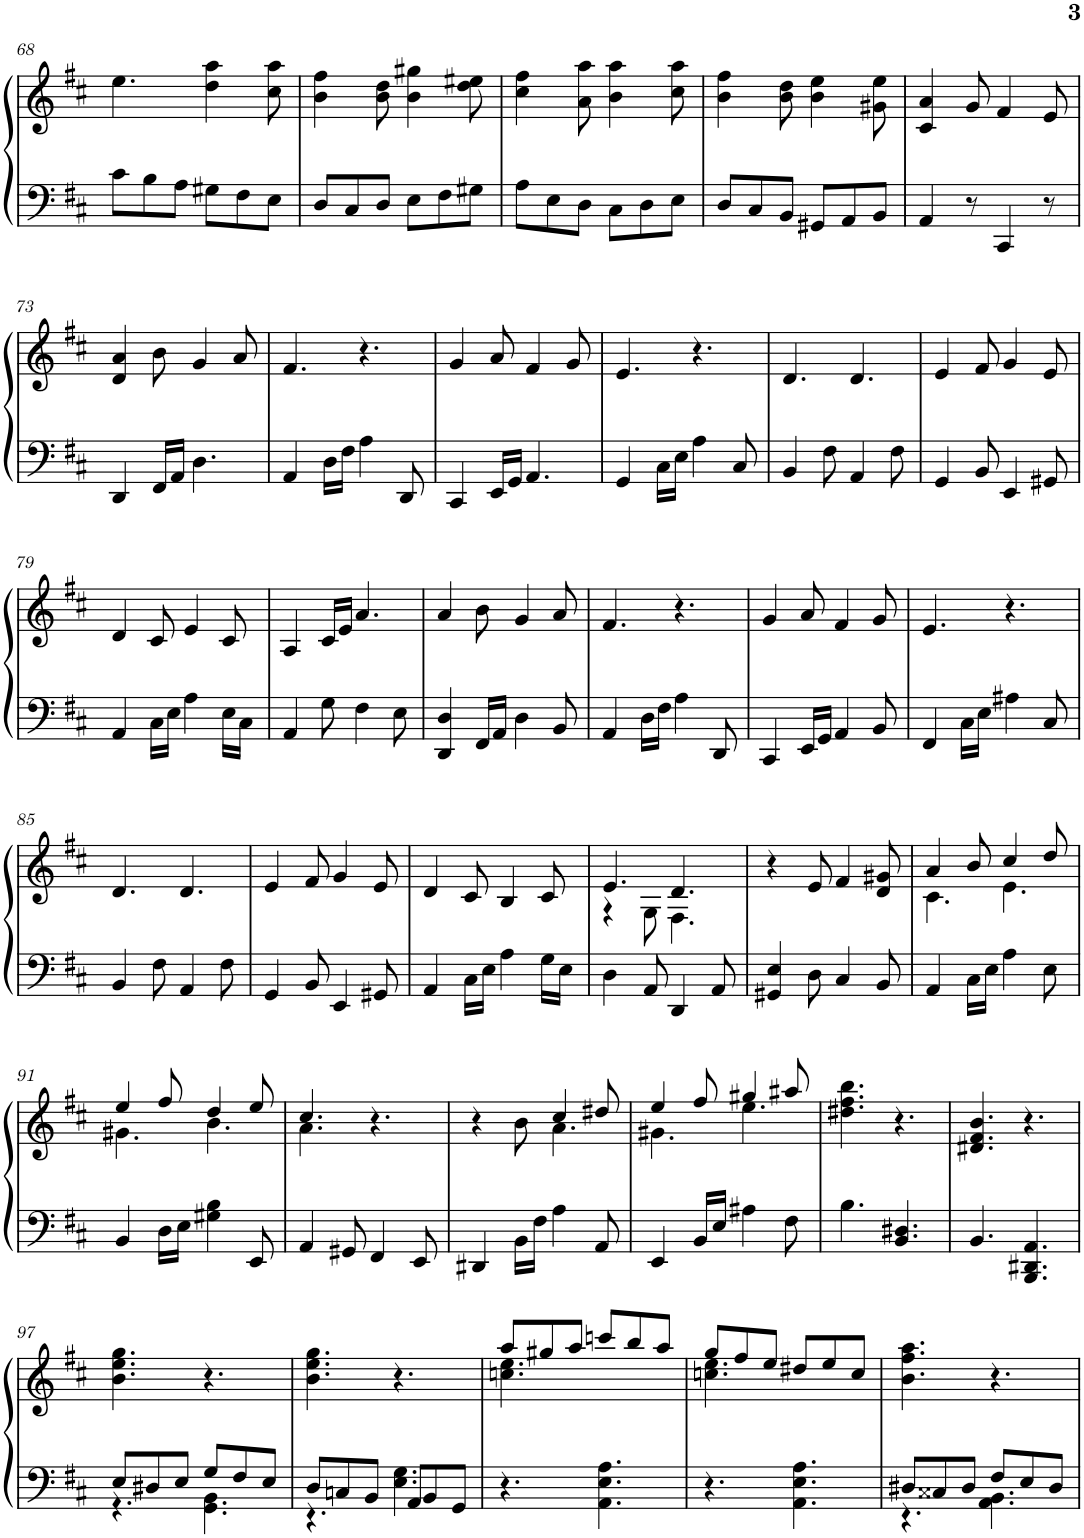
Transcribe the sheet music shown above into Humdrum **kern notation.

**kern	**kern
*part1	*part1
*staff2	*staff1
*I"Piano	*
*I'Pno	*
!!LO:PB:g=z
*clefF4	*clefG2
*k[f#c#]	*k[f#c#]
*M6/8	*M6/8
=68	=68
8c#\L	4.ee\
8B\	.
8A\J	.
8G#X\L	4dd\ 4aa\
8F#\	.
8E\J	8cc#\ 8aa\
=69	=69
8D/L	4b\ 4ff#\
8C#/	.
8D/J	8b\ 8dd\
8E\L	4b\ 4gg#X\
8F#\	.
8G#X\J	8dd\ 8ee#X\
=70	=70
8A\L	4cc#\ 4ff#\
8E\	.
8D\J	8a\ 8aa\
8C#\L	4b\ 4aa\
8D\	.
8E\J	8cc#\ 8aa\
=71	=71
8D/L	4b\ 4ff#\
8C#/	.
8BB/J	8b\ 8dd\
8GG#X/L	4b\ 4ee\
8AA/	.
8BB/J	8g#X\ 8ee\
=72	=72
4AA/	4c#/ 4a/
8r	8g/
4CC#/	4f#/
8r	8e/
!!LO:LB:g=z
=73	=73
4DD/	4d/ 4a/
16FF#/LL	8b\
16AA/JJ	.
4.D\	4g/
.	8a/
=74	=74
4AA/	4.f#/
16D\LL	.
16F#\JJ	.
4A\	4.r
8DD/	.
=75	=75
4CC#/	4g/
16EE/LL	8a/
16GG/JJ	.
4.AA/	4f#/
.	8g/
=76	=76
4GG/	4.e/
16C#\LL	.
16E\JJ	.
4A\	4.r
8C#/	.
=77	=77
4BB/	4.d/
8F#\	.
4AA/	4.d/
8F#\	.
=78	=78
4GG/	4e/
8BB/	8f#/
4EE/	4g/
8GG#X/	8e/
!!LO:LB:g=z
=79	=79
4AA/	4d/
16C#\LL	8c#/
16E\JJ	.
4A\	4e/
16E\LL	8c#/
16C#\JJ	.
=80	=80
4AA/	4A/
8G\	16c#/LL
.	16e/JJ
4F#\	4.a/
8E\	.
=81	=81
4DD/ 4D/	4a/
16FF#/LL	8b\
16AA/JJ	.
4D\	4g/
8BB/	8a/
=82	=82
4AA/	4.f#/
16D\LL	.
16F#\JJ	.
4A\	4.r
8DD/	.
=83	=83
4CC#/	4g/
16EE/LL	8a/
16GG/JJ	.
4AA/	4f#/
8BB/	8g/
=84	=84
4FF#/	4.e/
16C#\LL	.
16E\JJ	.
4A#X\	4.r
8C#/	.
!!LO:LB:g=z
=85	=85
4BB/	4.d/
8F#\	.
4AA/	4.d/
8F#\	.
=86	=86
4GG/	4e/
8BB/	8f#/
4EE/	4g/
8GG#X/	8e/
=87	=87
4AA/	4d/
16C#\LL	8c#/
16E\JJ	.
4A\	4B/
16G\LL	8c#/
16E\JJ	.
=88	=88
*	*^
4D\	4.e/	4r
8AA/	.	8G\
4DD/	4.d/	4.F#\
8AA/	.	.
*	*v	*v
=89	=89
4GG#X/ 4E/	4r
8D\	8e/
4C#/	4f#/
8BB/	8d/ 8g#X/
=90	=90
*	*^
4AA/	4a/	4.c#\
16C#\LL	8b/	.
16E\JJ	.	.
4A\	4cc#/	4.e\
8E\	8dd/	.
!!LO:LB:g=z	!!
=91	=91	=91
4BB/	4ee/	4.g#X\
16D\LL	8ff#/	.
16E\JJ	.	.
4G#X\ 4B\	4dd/	4.b\
8EE/	8ee/	.
=92	=92	=92
4AA/	4.cc#/	4.a\
8GG#X/	.	.
4FF#/	4.r	4.ryy
8EE/	.	.
=93	=93	=93
4DD#X/	4r	4.ryy
16BB\LL	8b\	.
16F#\JJ	.	.
4A\	4cc#/	4.a\
8AA/	8dd#X/	.
=94	=94	=94
4EE/	4ee/	4.g#X\
16BB/LL	8ff#/	.
16E/JJ	.	.
4A#X\	4gg#X/	4.ee\
8F#\	8aa#X/	.
*	*v	*v
=95	=95
4.B\	4.dd#X\ 4.ff#\ 4.bb\
4.BB/ 4.D#X/	4.r
=96	=96
4.BB/	4.d#X/ 4.f#/ 4.b/
4.BBB/ 4.DD#X/ 4.AA/	4.r
!!LO:LB:g=z
=97	=97
*^	*
8E/L	4.r	4.b\ 4.ee\ 4.gg\
8D#X/	.	.
8E/J	.	.
8G/L	4.GG\ 4.BB\	4.r
8F#/	.	.
8E/J	.	.
=98	=98	=98
8D/L	4.r	4.b\ 4.ee\ 4.gg\
8Cn/	.	.
8BB/J	.	.
8AA/L	4.E\ 4.G\	4.r
8BB/	.	.
8GG/J	.	.
*v	*v	*
=99	=99
*	*^
4.r	8aa/L	4.ccn\ 4.ee\
.	8gg#X/	.
.	8aa/J	.
4.AA\ 4.E\ 4.A\	8cccn/L	4.ryy
.	8bb/	.
.	8aa/J	.
=100	=100	=100
4.r	8gg/L	4.ccn\ 4.ee\
.	8ff#/	.
.	8ee/J	.
4.AA\ 4.E\ 4.A\	8dd#X/L	4.ryy
.	8ee/	.
.	8cc/J	.
*	*v	*v
=101	=101
*^	*
8D#X/L	4.r	4.b\ 4.ff#\ 4.aa\
8C##X/	.	.
8D#/J	.	.
8F#/L	4.AA\ 4.BB\	4.r
8E/	.	.
8D#/J	.	.
*v	*v	*
=	=
*-	*-
